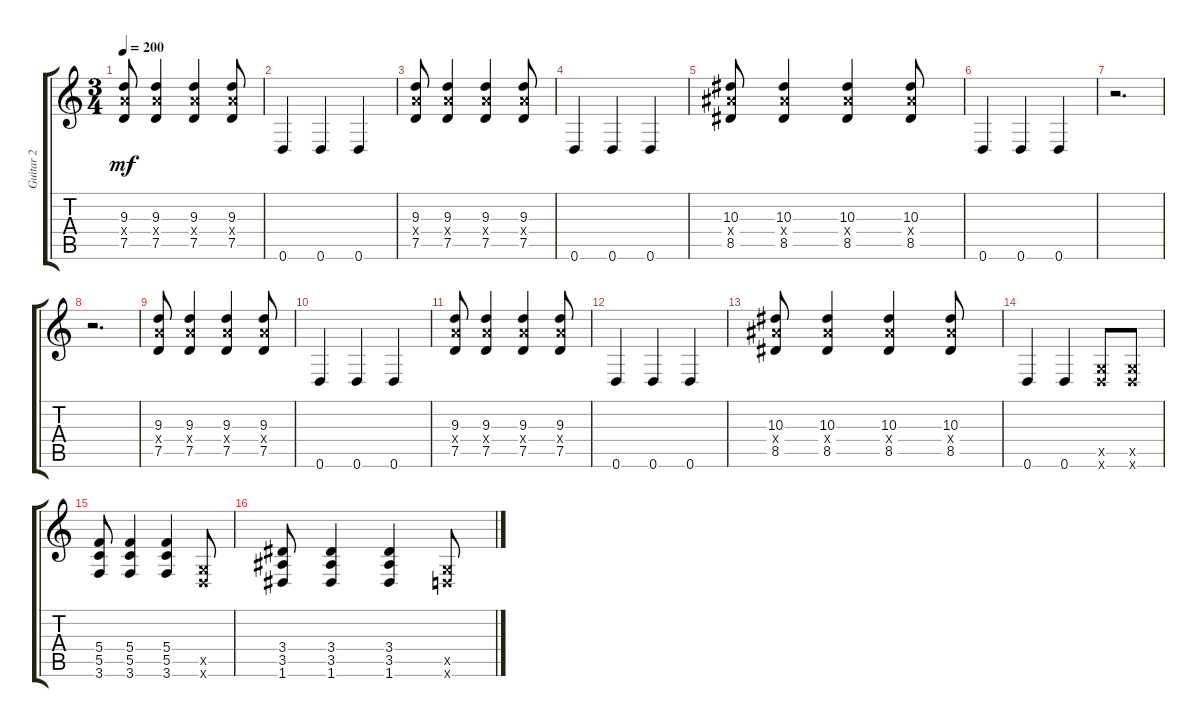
\track ("Guitar 2" "Guitar 2") {instrument distortionguitar}
\staff {score tabs}
\tuning (D4 A3 F3 C3 G2 D2) {hide}
\ts (3 4)
\tempo 200
\clef g2
\ks c
(9.3 9.4{x} 7.5).8{dy mf} (9.3 9.4{x} 7.5).4 (9.3 9.4{x} 7.5).4 (9.3 9.4{x} 7.5).8 |
0.6.4 0.6.4 0.6.4 |
(9.3 9.4{x} 7.5).8 (9.3 9.4{x} 7.5).4 (9.3 9.4{x} 7.5).4 (9.3 9.4{x} 7.5).8 |
0.6.4 0.6.4 0.6.4 |
(10.3 10.4{x} 8.5).8 (10.3 10.4{x} 8.5).4 (10.3 10.4{x} 8.5).4 (10.3 10.4{x} 8.5).8 |
0.6.4 0.6.4 0.6.4 |
r.2{d} |
r.2{d} |
(9.3 9.4{x} 7.5).8 (9.3 9.4{x} 7.5).4 (9.3 9.4{x} 7.5).4 (9.3 9.4{x} 7.5).8 |
0.6.4 0.6.4 0.6.4 |
(9.3 9.4{x} 7.5).8 (9.3 9.4{x} 7.5).4 (9.3 9.4{x} 7.5).4 (9.3 9.4{x} 7.5).8 |
0.6.4 0.6.4 0.6.4 |
(10.3 10.4{x} 8.5).8 (10.3 10.4{x} 8.5).4 (10.3 10.4{x} 8.5).4 (10.3 10.4{x} 8.5).8 |
0.6.4 0.6.4 (0.5{x} 0.6{x}).8 (0.5{x} 0.6{x}).8 |
(5.4 5.5 3.6).8 (5.4 5.5 3.6).4 (5.4 5.5 3.6).4 (0.5{x} 0.6{x}).8 |
(3.4 3.5 1.6).8 (3.4 3.5 1.6).4 (3.4 3.5 1.6).4 (0.5{x} 0.6{x}).8
